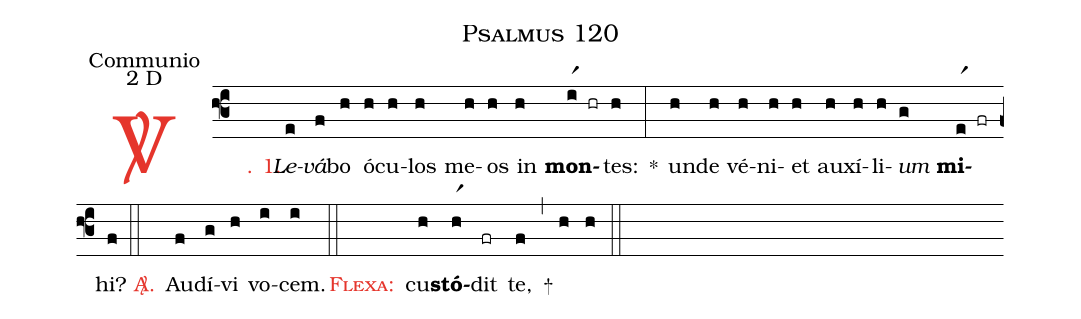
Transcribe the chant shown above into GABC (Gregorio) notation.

name: Psalmus 120;
office-part: Communio;
mode: 2;
mode-differentia: D;
%%
(f3)

<c><sp>V/</sp>. 1.</c>() <i>Le</i>(e)<i>vá</i>(f)bo(h) ó(h)cu(h)los(h) me(h)os(h) in(h) <b>mon</b>(ir1 hr)tes:(h) *(:) un(h)de(h) vé(h)ni(h)et(h) au(h)xí(h)li(h)<i>um</i>(g) <b>mi</b>(er1 fr)hi?(f)

(::)

<nlba><c><sp>A/</sp>.</c>() Au</nlba>(f)dí(g)vi(h) vo(i)cem.(i)

(::)

<nlba><c><sc>Flexa</sc>:</c>() cu</nlba>(h)<b>stó</b>(hr1)dit(fr) te,(f) +(,) (h) (h)

(::)
